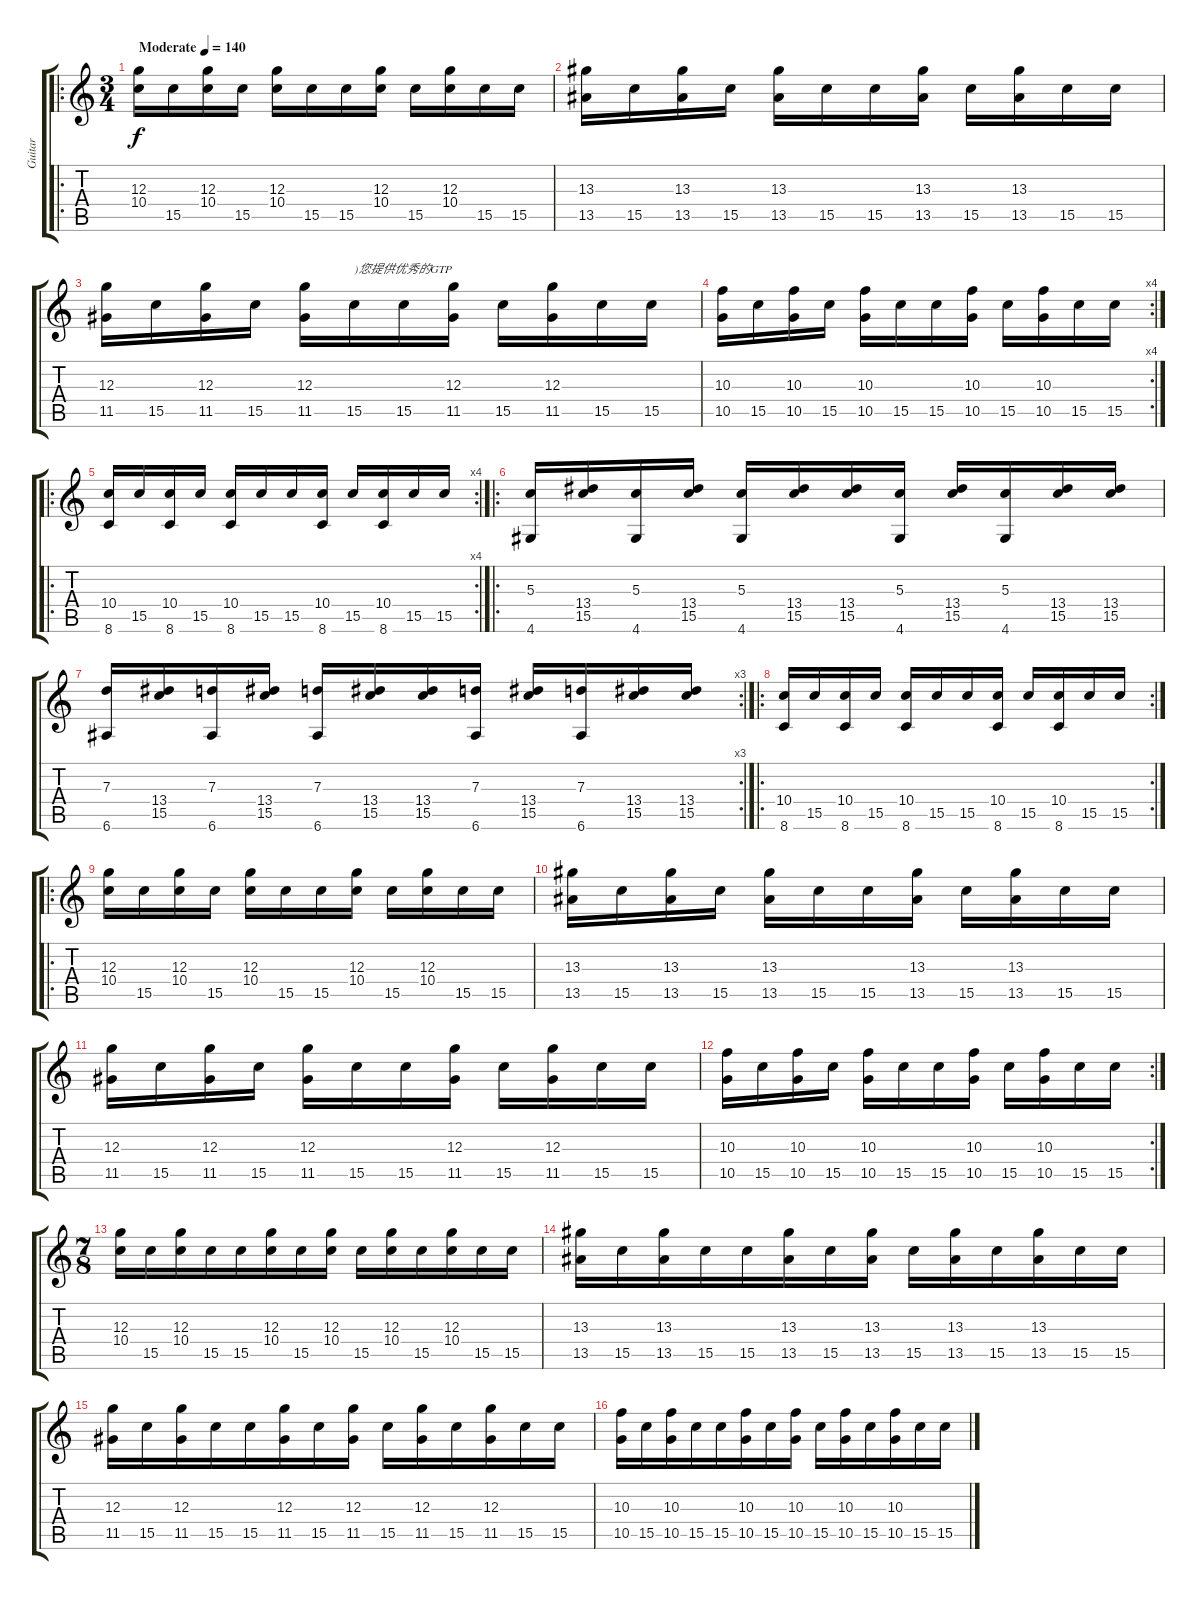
\track ("Guitar" "Guitar") {instrument acousticguitarnylon}
\staff {score tabs}
\tuning (E4 B3 G3 D3 A2 E2) {hide}
\ro
\ts (3 4)
\tempo (140 "Moderate")
\clef g2
\ks c
(12.3 10.4).16{dy f instrument acousticguitarnylon} 15.5.16 (12.3 10.4).16 15.5.16 (12.3 10.4).16 15.5.16 15.5.16 (12.3 10.4).16 15.5.16 (12.3 10.4).16 15.5.16 15.5.16 |
(13.3 13.5).16 15.5.16 (13.3 13.5).16 15.5.16 (13.3 13.5).16 15.5.16 15.5.16 (13.3 13.5).16 15.5.16 (13.3 13.5).16 15.5.16 15.5.16 |
(12.3 11.5).16 15.5.16 (12.3 11.5).16 15.5.16 (12.3 11.5).16 15.5.16{txt ")您提供优秀的GTP"} 15.5.16 (12.3 11.5).16 15.5.16 (12.3 11.5).16 15.5.16 15.5.16 |
\rc 4
(10.3 10.5).16 15.5.16 (10.3 10.5).16 15.5.16 (10.3 10.5).16 15.5.16 15.5.16 (10.3 10.5).16 15.5.16 (10.3 10.5).16 15.5.16 15.5.16 |
\ro
\rc 4
(10.4 8.6).16 15.5.16 (10.4 8.6).16 15.5.16 (10.4 8.6).16 15.5.16 15.5.16 (10.4 8.6).16 15.5.16 (10.4 8.6).16 15.5.16 15.5.16 |
\ro
(5.3 4.6).16 (13.4 15.5).16 (5.3 4.6).16 (13.4 15.5).16 (5.3 4.6).16 (13.4 15.5).16 (13.4 15.5).16 (5.3 4.6).16 (13.4 15.5).16 (5.3 4.6).16 (13.4 15.5).16 (13.4 15.5).16 |
\rc 3
(7.3 6.6).16 (13.4 15.5).16 (7.3 6.6).16 (13.4 15.5).16 (7.3 6.6).16 (13.4 15.5).16 (13.4 15.5).16 (7.3 6.6).16 (13.4 15.5).16 (7.3 6.6).16 (13.4 15.5).16 (13.4 15.5).16 |
\ro
\rc 2
(10.4 8.6).16 15.5.16 (10.4 8.6).16 15.5.16 (10.4 8.6).16 15.5.16 15.5.16 (10.4 8.6).16 15.5.16 (10.4 8.6).16 15.5.16 15.5.16 |
\ro
(12.3 10.4).16 15.5.16 (12.3 10.4).16 15.5.16 (12.3 10.4).16 15.5.16 15.5.16 (12.3 10.4).16 15.5.16 (12.3 10.4).16 15.5.16 15.5.16 |
(13.3 13.5).16 15.5.16 (13.3 13.5).16 15.5.16 (13.3 13.5).16 15.5.16 15.5.16 (13.3 13.5).16 15.5.16 (13.3 13.5).16 15.5.16 15.5.16 |
(12.3 11.5).16 15.5.16 (12.3 11.5).16 15.5.16 (12.3 11.5).16 15.5.16 15.5.16 (12.3 11.5).16 15.5.16 (12.3 11.5).16 15.5.16 15.5.16 |
\rc 2
(10.3 10.5).16 15.5.16 (10.3 10.5).16 15.5.16 (10.3 10.5).16 15.5.16 15.5.16 (10.3 10.5).16 15.5.16 (10.3 10.5).16 15.5.16 15.5.16 |
\ts (7 8)
(12.3 10.4).16 15.5.16 (12.3 10.4).16 15.5.16 15.5.16 (12.3 10.4).16 15.5.16 (12.3 10.4).16 15.5.16 (12.3 10.4).16 15.5.16 (12.3 10.4).16 15.5.16 15.5.16 |
(13.3 13.5).16 15.5.16 (13.3 13.5).16 15.5.16 15.5.16 (13.3 13.5).16 15.5.16 (13.3 13.5).16 15.5.16 (13.3 13.5).16 15.5.16 (13.3 13.5).16 15.5.16 15.5.16 |
(12.3 11.5).16 15.5.16 (12.3 11.5).16 15.5.16 15.5.16 (12.3 11.5).16 15.5.16 (12.3 11.5).16 15.5.16 (12.3 11.5).16 15.5.16 (12.3 11.5).16 15.5.16 15.5.16 |
(10.3 10.5).16 15.5.16 (10.3 10.5).16 15.5.16 15.5.16 (10.3 10.5).16 15.5.16 (10.3 10.5).16 15.5.16 (10.3 10.5).16 15.5.16 (10.3 10.5).16 15.5.16 15.5.16
